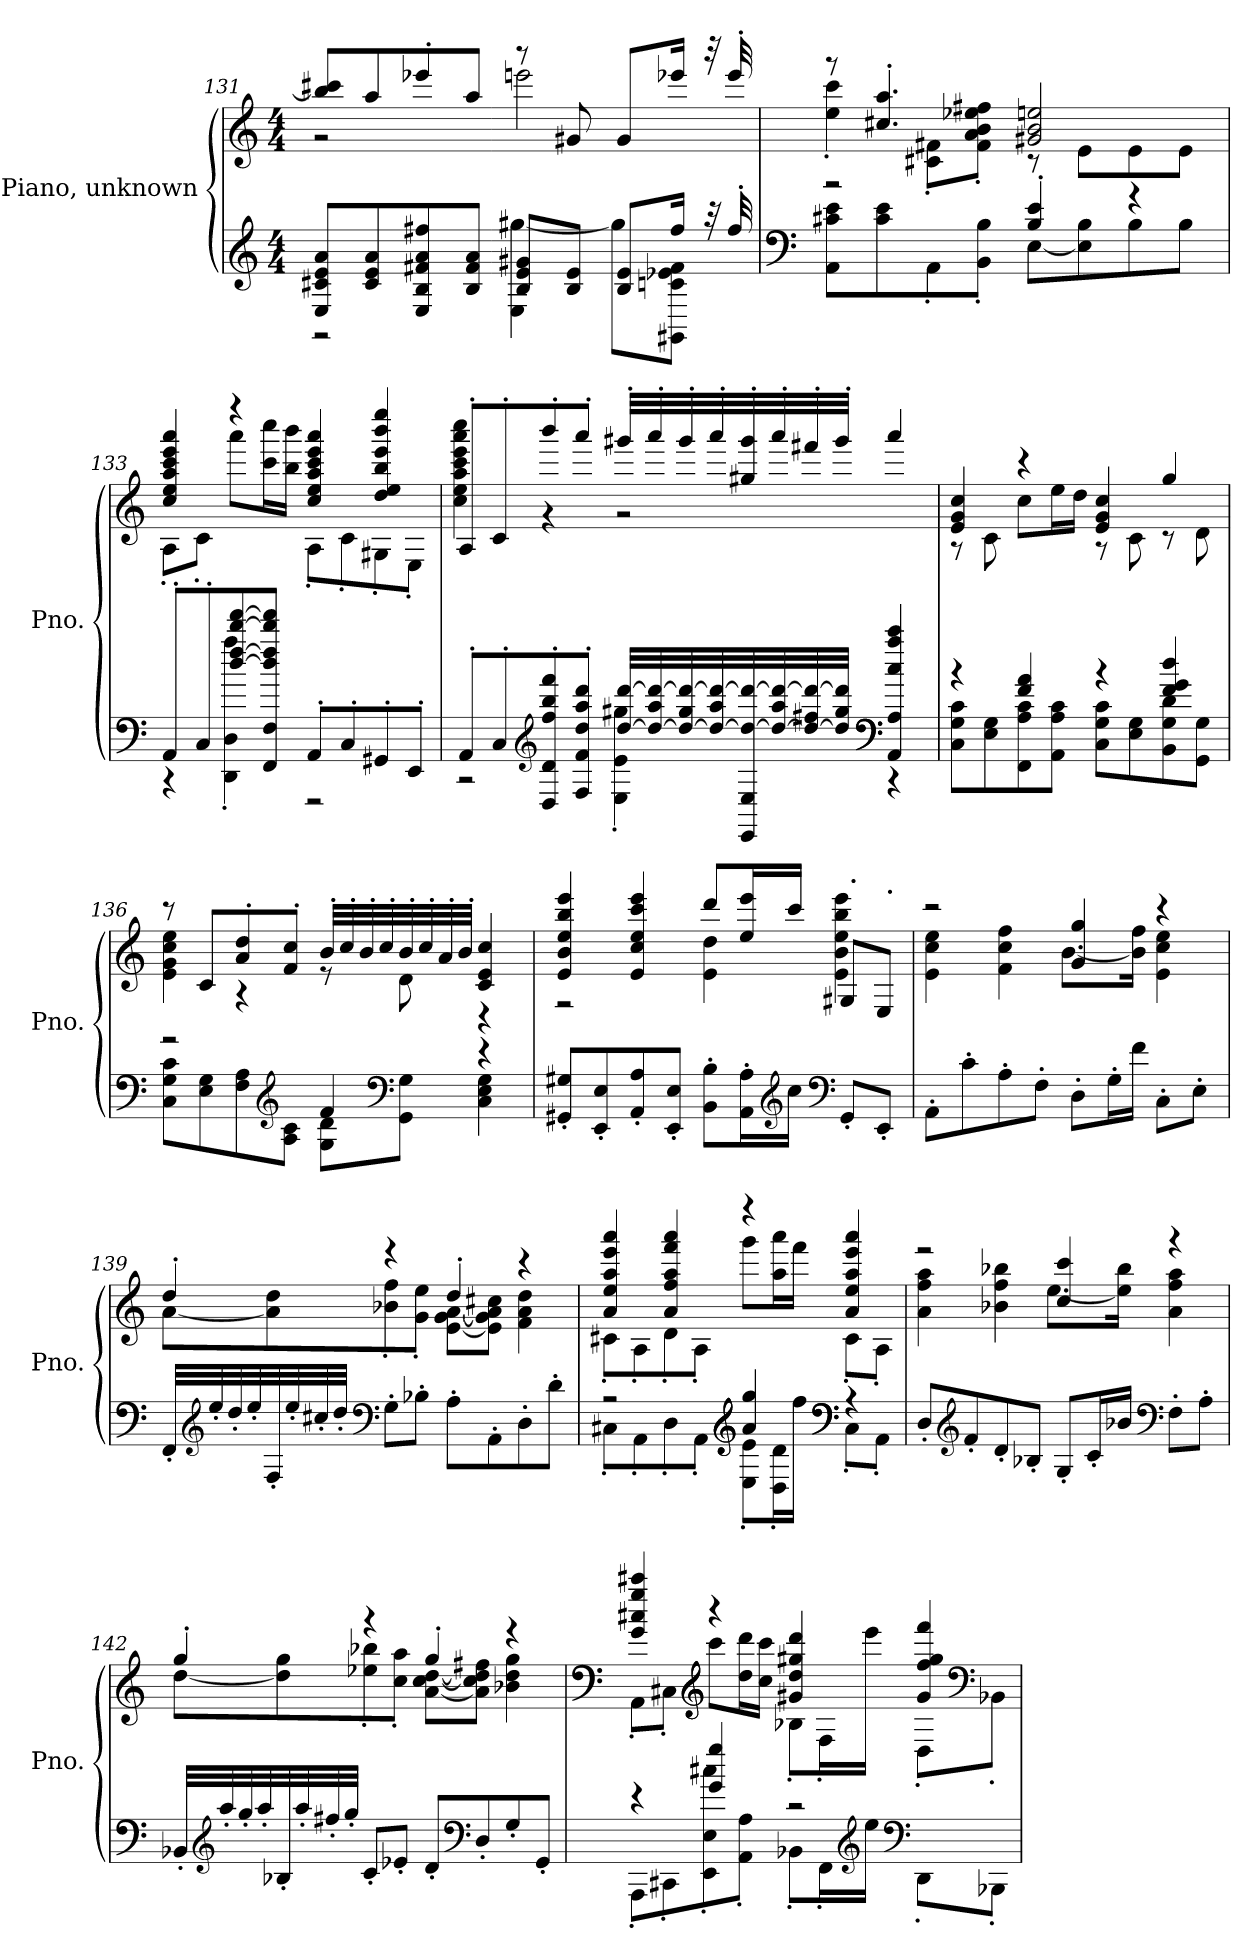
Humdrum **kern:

**kern	**kern
*part1	*part1
*staff2	*staff1
*I"Piano, unknown	*
*I'Pno.	*
!!LO:LB:g=z
*clefG2	*clefG2
*k[]	*k[]
*M4/4	*M4/4
=131	=131
*^	*^
8E/ 8c#X/ 8e/ 8a/L	2r	8bb/] 8ccc#X/L	2r
8c#/ 8e/ 8a/	.	8aa/	.
8E/ 8B/ 8f#X/ 8a/ 8ff#X/	.	8eee-X'/	.
8B/ 8f#/ 8a/J	.	8aa/J	.
8B/ 8e/ 8g#X/L	4E\ [4gg#X\	8r	2eeen\
8B/ 8e/J	.	8g#X/	.
8B/ 8e/L	8gg#\L]	8g#/L	.
16ff#/Jk	8GG#X\ 8cn\ 8e-X\ 8f#\J	16eee-X/Jk	.
32r	.	32r	.
32ff#'/	.	32eee-'/	.
=132	=132	=132	=132
*clefF4	*	*	*
2r	8AA\ 8c#X\ 8e\L	8r	4ee\' 4ccc\'
.	8c#\ 8e\	4.cc#X/' 4.aa/'	.
.	8AA'\	.	8c#X\' 8f#X\'L
.	8BB\' 8B\'J	.	8f#\' 8a\' 8b\' 8ee-X\' 8ff#X\'J
4B/' 4e/'	[8E\L	2g#X/ 2b/ 2een/	8r
.	8E\] 8B\	.	8e\L
4r	8B\	.	8e\
.	8B\J	.	8e\J
!!LO:PB:g=z	!!
=133	=133	=133	=133
8AA'/L	4r	4cc/ 4ee/ 4aa/ 4ccc/ 4eee/ 4aaa/	8A'\L
8C'/	.	.	8c'\J
[8dd/ [8ff/ [8ddd/ [8fff/	4DD\' 4D\' 4aa\'	4r	8aaa\L
8FF/ 8F/ 8dd/] 8ff/] 8ddd/] 8fff/]J	.	.	16ccc\ 16cccc\L
.	.	.	16bb\ 16bbb\JJ
8AA'/L	2r	4cc/ 4ee/ 4aa/ 4ccc/ 4eee/ 4aaa/	8A'\L
8C'/	.	.	8c'\
8GG#X'/	.	4dd/ 4ee/ 4bb/ 4eee/ 4bbb/ 4eeee/	8G#X'\
8EE'/J	.	.	8E'\J
=134	=134	=134	=134
8AA'/L	2r	8A'/L	4cc\ 4ee\ 4aa\ 4ccc\ 4eee\ 4aaa\ 4cccc\
8C'/	.	8c'/	.
*clefG2	*	*	*
8D/' 8d/' 8ff/' 8bb/' 8fff/'	.	8bbb'/	4r
8F/' 8f/' 8dd/' 8aa/' 8ddd/'J	.	8aaa'/J	.
[32dd/ [32ddd/LLL	4E\' 4e\' 4gg#X\'	32ggg#X'/LLL	2r
32dd/_ 32aa/ 32ddd/_	.	32aaa'/	.
32dd/_ 32gg#/ 32ddd/_	.	32ggg#'/	.
32dd/_ 32aa/ 32ddd/_	.	32aaa'/	.
32EE/ 32E/ 32dd/_ 32ddd/_	.	32gg#X/' 32ggg#/'	.
32dd/_ 32aa/ 32ddd/_	.	32aaa'/	.
32dd/_ 32ff#X/ 32ddd/_	.	32fff#X'/	.
32dd/] 32gg#/ 32ddd/]JJJ	.	32ggg#'/JJJ	.
*clefF4	*	*	*
4AA/ 4A/ 4cc/ 4aa/ 4ccc/	4r	4aaa/	.
!!LO:LB:g=z	!!
=135	=135	=135	=135
4r	8C\ 8G\ 8c\L	4e/ 4g/ 4cc/	8r
.	8E\ 8G\	.	8c\
4f/ 4a/	8FF\ 8A\ 8c\	4r	8cc\L
.	8AA\ 8A\ 8c\J	.	16ee\L
.	.	.	16dd\JJ
4r	8C\ 8G\ 8c\L	4e/ 4g/ 4cc/	8r
.	8E\ 8G\	.	8c\
4f/ 4g/ 4dd/	8BB\ 8G\ 8d\	4gg/	8r
.	8GG\ 8G\J	.	8d\
=136	=136	=136	=136
2r	8C\ 8G\ 8c\L	8r	4e\ 4g\ 4cc\ 4ee\
.	8E\ 8G\	8c/L	.
.	8F\ 8A\	8a/' 8dd/'	4r
*clefG2	*	*	*
.	8A\ 8c\J	8f/' 8cc/'J	.
4f/	8G\ 8d\L	32b'/LLL	8r
.	.	32cc'/	.
.	.	32b'/	.
.	.	32cc'/	.
*clefF4	*	*	*
.	8GG\ 8G\J	32b'/	8d\
.	.	32cc'/	.
.	.	32a'/	.
.	.	32b'/JJJ	.
4r	4C\ 4E\ 4G\	4c/ 4e/ 4cc/	4r
*v	*v	*	*
=137	=137	=137
8GG#X/' 8G#X/'L	4e/ 4b/ 4ee/ 4bb/ 4eee/	2r
8EE/' 8E/'	.	.
8AA/' 8A/'	4e/ 4cc/ 4ee/ 4ccc/ 4eee/	.
8EE/' 8E/'J	.	.
8BB\' 8B\'L	8ddd/L	4e\ 4dd\
16AA\' 16A\'L	16ee/ 16eee/L	.
*clefG2	*	*
16cc\JJ	16ccc/JJ	.
*clefF4	*	*
8GG#'/L	8G#X'/L	4e\ 4b\ 4ee\ 4bb\ 4eee\
8EE'/J	8E'/J	.
!!LO:LB:g=z	!!
=138	=138	=138
8AA'\L	2r	4e\ 4cc\ 4ee\
8c'\	.	.
8A'\	.	4f\ 4cc\ 4ff\
8F'\J	.	.
8D'\L	4g/ 4gg/	[8.b\L
16G'\L	.	.
16f\JJ	.	16b\] 16ff\Jk
8C'\L	4r	4e\ 4cc\ 4ee\
8E'\J	.	.
=139	=139	=139
32FF'/LLL	4dd'/	[8a\L
*clefG2	*	*
32ee'/	.	.
32dd'/	.	.
32ee'/	.	.
32F'/	.	8a\] 8dd\
32ee'/	.	.
32cc#X'/	.	.
32dd'/JJJ	.	.
*clefF4	*	*
8G'\L	4r	8b-X\' 8ff\'
8B-X'\J	.	8g\' 8ee\'J
8A'\L	4dd'/	[8e\ [8g\ [8a\L
8AA'\	.	8e\] 8g\] 8a\] 8cc#X\J
8D'\	4r	4f\ 4a\ 4dd\
8d'\J	.	.
=140	=140	=140
*^	*	*
2r	8C#X'\L	4a/ 4ee/ 4aa/ 4eee/ 4aaa/	8c#X'\L
.	8AA'\	.	8A'\
.	8D'\	4a/ 4ff/ 4aa/ 4fff/ 4aaa/	8d'\
.	8AA'\J	.	8A'\J
*clefG2	*	*	*
4a/ 4gg/	8E\' 8e\'L	4r	8ggg\L
.	16D\' 16d\'L	.	16aa\ 16aaa\L
.	16ff\JJ	.	16fff\JJ
*clefF4	*	*	*
4r	8C#'\L	4a/ 4ee/ 4aa/ 4eee/ 4aaa/	8c#'\L
.	8AA'\J	.	8A'\J
*v	*v	*	*
!!LO:LB:g=z	!!
=141	=141	=141
8D'/L	2r	4a\ 4ff\ 4aa\
*clefG2	*	*
8f'/	.	.
8d'/	.	4b-X\ 4ff\ 4bb-X\
8B-X'/J	.	.
8G'/L	4cc/ 4ccc/	[8.ee\L
16c'/L	.	.
16b-X/JJ	.	16ee\] 16bb-\Jk
*clefF4	*	*
8F'\L	4r	4a\ 4ff\ 4aa\
8A'\J	.	.
=142	=142	=142
32BB-X'/LLL	4gg'/	[8dd\L
*clefG2	*	*
32aa'/	.	.
32gg'/	.	.
32aa'/	.	.
32B-X'/	.	8dd\] 8gg\
32aa'/	.	.
32ff#X'/	.	.
32gg'/JJJ	.	.
8c'/L	4r	8ee-X\' 8bb-X\'
8e-X'/J	.	8cc\' 8aa\'J
8d'/L	4gg'/	[8a\ [8cc\ [8dd\L
*clefF4	*	*
8D'/	.	8a\] 8cc\] 8dd\] 8ff#X\J
8G'/	4r	4b-X\ 4dd\ 4gg\
8GG'/J	.	.
!!LO:LB:g=z	!!
=143	=143	=143
*	*clefF4	*
*^	*	*
4r	8AAA'\L	4g/ 4cc#X/ 4gg/ 4ccc#X/	8AA'\L
.	8CC#X'\	.	8C#X'\J
*	*	*clefG2	*
4g/ 4gg/	8EE\' 8E\' 8cc#X\'	4r	8ccc#\L
.	8AA\' 8A\'J	.	16dd\ 16ddd\L
.	.	.	16cc#\ 16ccc#\JJ
2r	8BB-X'\L	4g#X/ 4dd/ 4gg#X/ 4ddd/	8B-X'\L
.	16FF'\L	.	16F'\L
*clefG2	*	*	*
.	16ee\JJ	.	16eee\JJ
*clefF4	*	*	*
.	8DD'\L	4g#/ 4ff/ 4gg#/ 4fff/	8D'\L
*	*	*clefF4	*
.	8BBB-X'\J	.	8BB-X'\J
*v	*v	*	*
*	*v	*v
=	=
*-	*-
